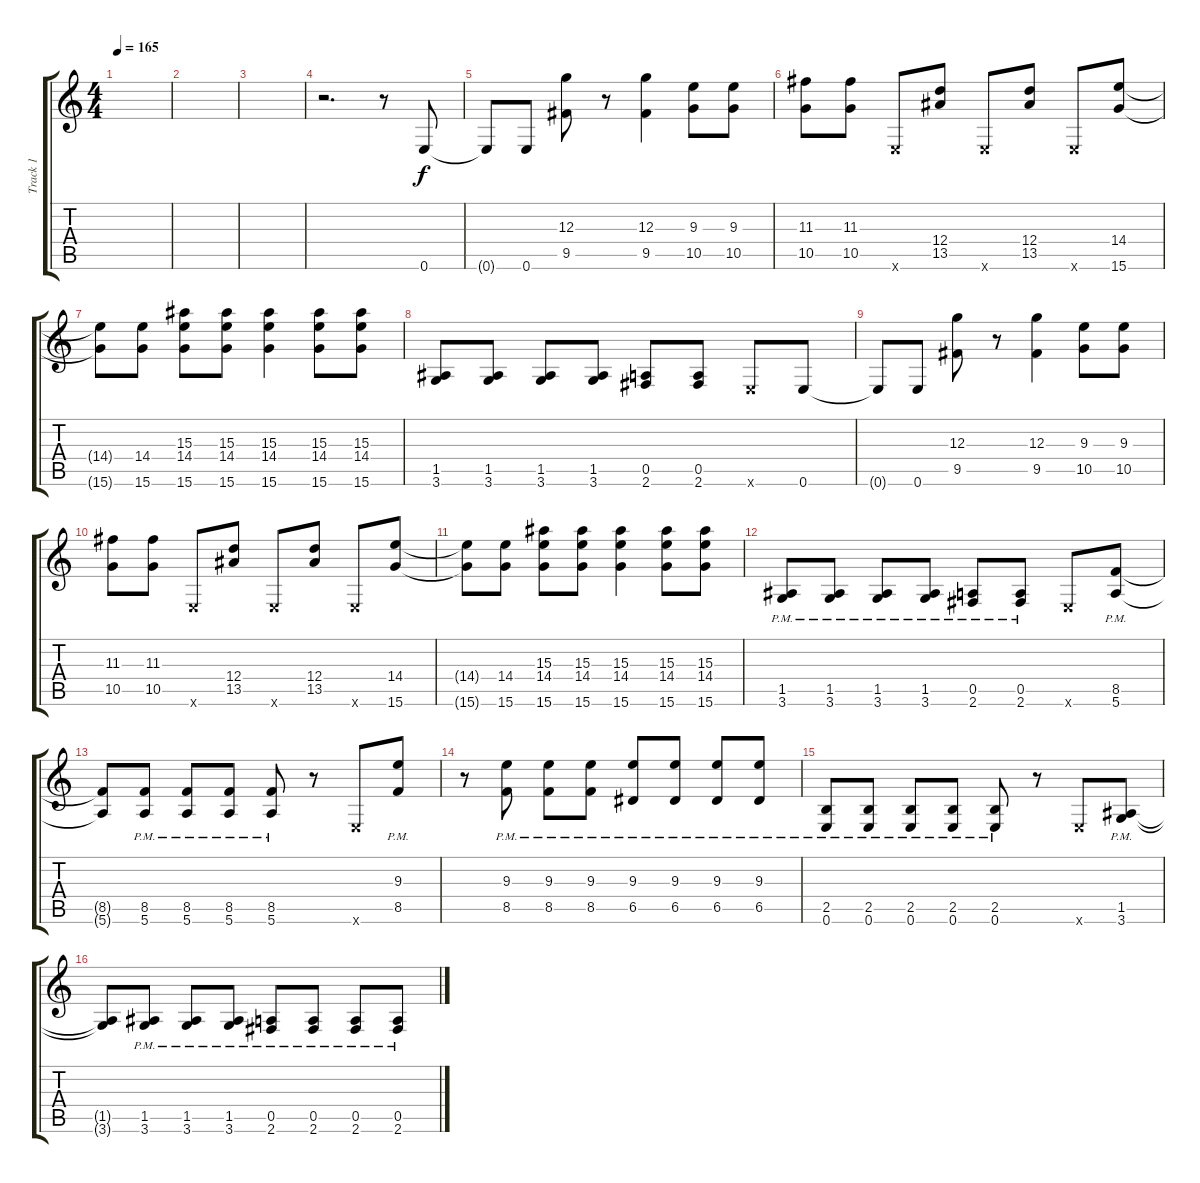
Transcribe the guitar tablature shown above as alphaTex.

\track ("Track 1" "Track 1") {instrument distortionguitar}
\staff {score tabs}
\tuning (E4 B3 G3 D3 A2 E2) {hide}
\ts (4 4)
\tempo 165
\clef g2
\ks c
|
|
|
r.2{d} r.8 0.6.8 |
0.6{t}.8 0.6.8 (12.3 9.5).8 r.8 (12.3 9.5).4 (9.3 10.5).8 (9.3 10.5).8 |
(11.3 10.5).8 (11.3 10.5).8 0.6{x}.8 (12.4 13.5).8 0.6{x}.8 (12.4 13.5).8 0.6{x}.8 (14.4 15.6).8 |
(14.4{t} 15.6{t}).8 (14.4 15.6).8 (15.3 14.4 15.6).8 (15.3 14.4 15.6).8 (15.3 14.4 15.6).4 (15.3 14.4 15.6).8 (15.3 14.4 15.6).8 |
(1.5 3.6).8 (1.5 3.6).8 (1.5 3.6).8 (1.5 3.6).8 (0.5 2.6).8 (0.5 2.6).8 0.6{x}.8 0.6.8 |
0.6{t}.8 0.6.8 (12.3 9.5).8 r.8 (12.3 9.5).4 (9.3 10.5).8 (9.3 10.5).8 |
(11.3 10.5).8 (11.3 10.5).8 0.6{x}.8 (12.4 13.5).8 0.6{x}.8 (12.4 13.5).8 0.6{x}.8 (14.4 15.6).8 |
(14.4{t} 15.6{t}).8 (14.4 15.6).8 (15.3 14.4 15.6).8 (15.3 14.4 15.6).8 (15.3 14.4 15.6).4 (15.3 14.4 15.6).8 (15.3 14.4 15.6).8 |
(1.5{pm} 3.6{pm}).8 (1.5{pm} 3.6{pm}).8 (1.5{pm} 3.6{pm}).8 (1.5{pm} 3.6{pm}).8 (0.5{pm} 2.6{pm}).8 (0.5{pm} 2.6{pm}).8 0.6{x}.8 (8.5{pm} 5.6{pm}).8 |
(8.5{t} 5.6{t}).8 (8.5{pm} 5.6{pm}).8 (8.5{pm} 5.6{pm}).8 (8.5{pm} 5.6{pm}).8 (8.5{pm} 5.6{pm}).8 r.8 0.6{x}.8 (9.3{pm} 8.5{pm}).8 |
r.8 (9.3{pm} 8.5{pm}).8 (9.3{pm} 8.5{pm}).8 (9.3{pm} 8.5{pm}).8 (9.3{pm} 6.5{pm}).8 (9.3{pm} 6.5{pm}).8 (9.3{pm} 6.5{pm}).8 (9.3{pm} 6.5{pm}).8 |
(2.5{pm} 0.6{pm}).8 (2.5{pm} 0.6{pm}).8 (2.5{pm} 0.6{pm}).8 (2.5{pm} 0.6{pm}).8 (2.5{pm} 0.6{pm}).8 r.8 0.6{x}.8 (1.5{pm} 3.6{pm}).8 |
(1.5{t} 3.6{t}).8 (1.5{pm} 3.6{pm}).8 (1.5{pm} 3.6{pm}).8 (1.5{pm} 3.6{pm}).8 (0.5{pm} 2.6{pm}).8 (0.5{pm} 2.6{pm}).8 (0.5{pm} 2.6{pm}).8 (0.5{pm} 2.6{pm}).8
